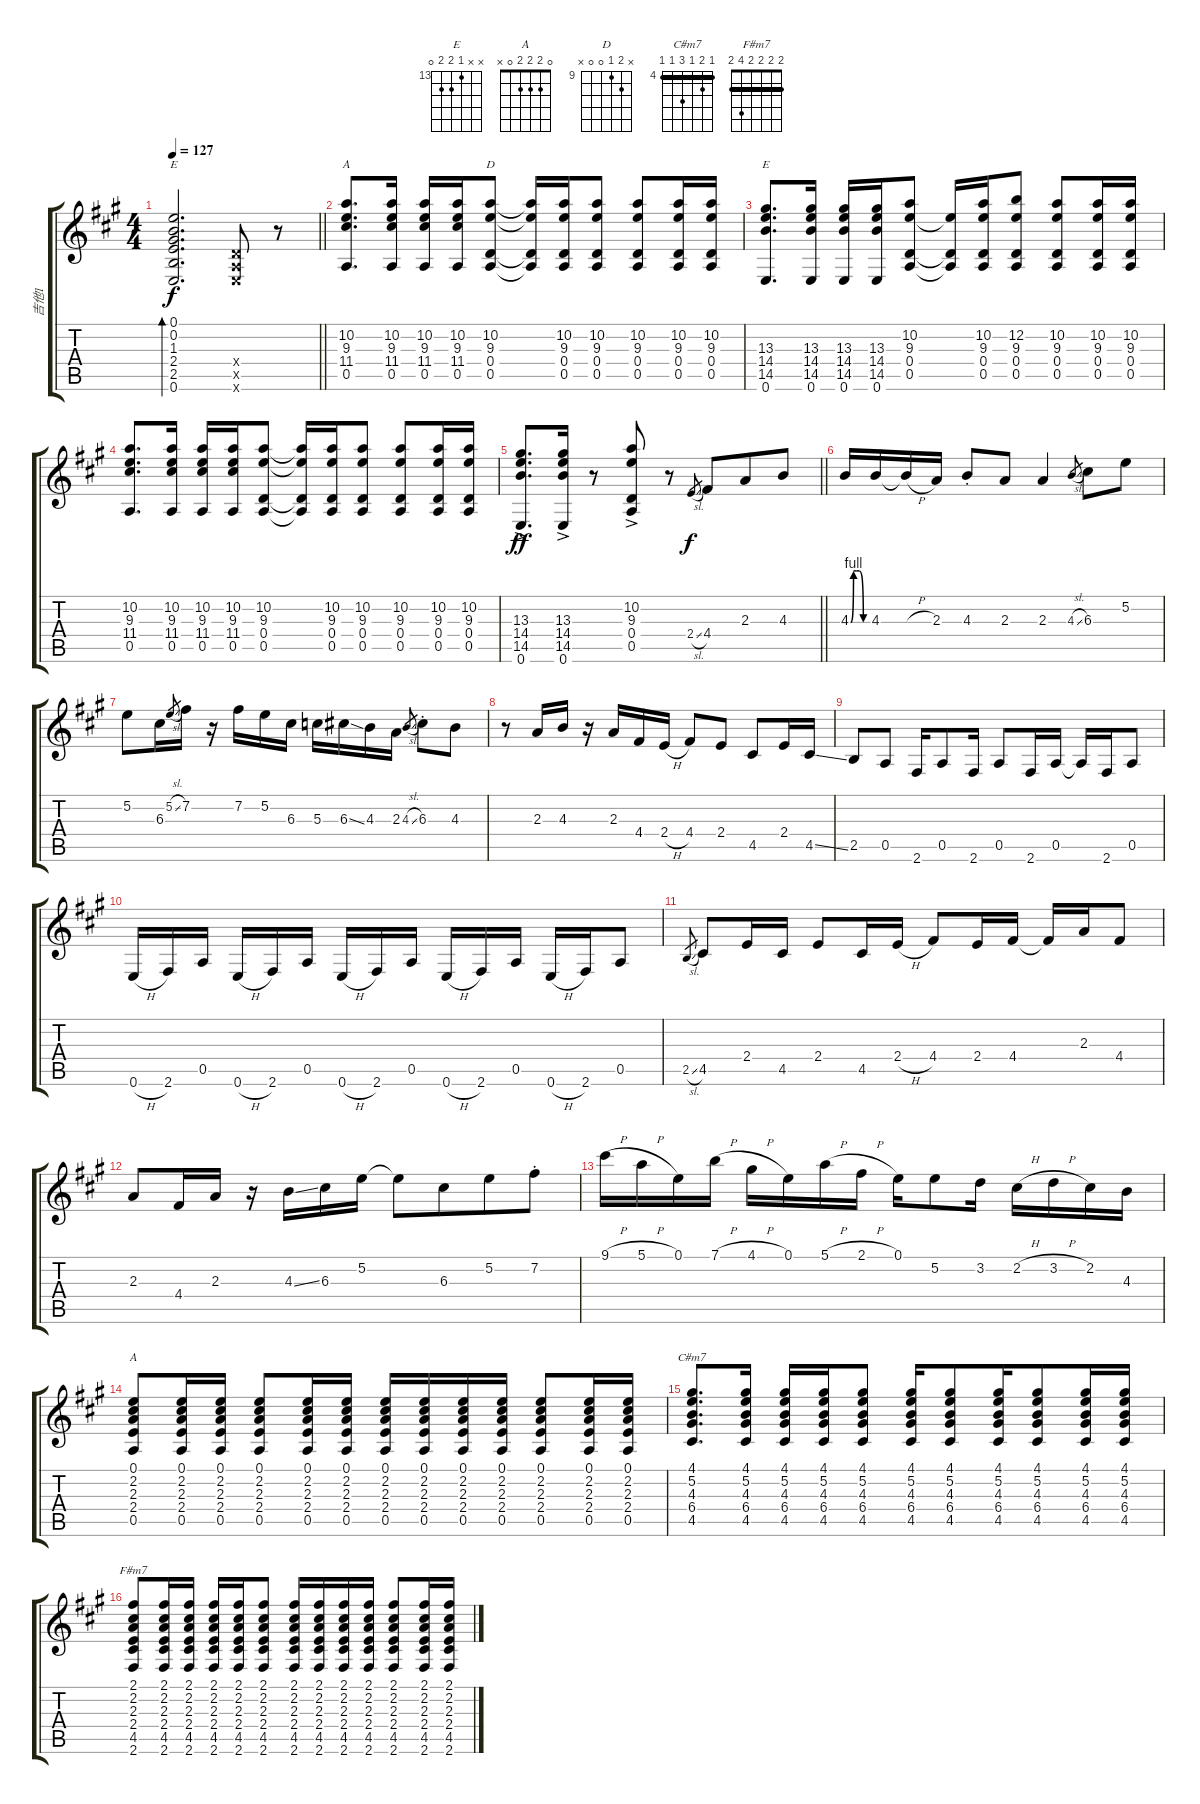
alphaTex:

\track ("吉他1" "吉他1") {instrument acousticguitarsteel}
\staff {score tabs}
\tuning (E4 B3 G3 D3 A2 E2) {hide}
\chord ("E" 0 0 1 2 2 0)
\chord ("A" x 10 9 11 0 x) {firstfret 9}
\chord ("D" x 10 9 0 0 x) {firstfret 9}
\chord ("E" x x 13 14 14 0) {firstfret 13}
\chord ("A" 0 2 2 2 0 x)
\chord ("C#m7" 4 5 4 6 4 4) {firstfret 4 barre 4}
\chord ("F#m7" 2 2 2 2 4 2) {barre 2}
\ts (4 4)
\tempo 127
\clef g2
\barLineRight lightlight
\ks a
(0.1 0.2 1.3 2.4 2.5 0.6).2{d bd 120 ch "E" dy f} (0.4{x} 0.5{x} 0.6{x}).8 r.8 |
(10.2 9.3 11.4 0.5).8{d ch "A"} (10.2 9.3 11.4 0.5).16 (10.2 9.3 11.4 0.5).16 (10.2 9.3 11.4 0.5).16 (10.2 9.3 0.4 0.5).8{ch "D"} (10.2{t} 9.3{t} 0.4{t} 0.5{t}).16 (10.2 9.3 0.4 0.5).16 (10.2 9.3 0.4 0.5).8 (10.2 9.3 0.4 0.5).8 (10.2 9.3 0.4 0.5).16 (10.2 9.3 0.4 0.5).16 |
(13.3 14.4 14.5 0.6).8{d ch "E"} (13.3 14.4 14.5 0.6).16 (13.3 14.4 14.5 0.6).16 (13.3 14.4 14.5 0.6).16 (10.2 9.3 0.4 0.5).8 (9.3{t} 0.4{t} 0.5{t}).16 (10.2 9.3 0.4 0.5).16 (12.2 9.3 0.4 0.5).8 (10.2 9.3 0.4 0.5).8 (10.2 9.3 0.4 0.5).16 (10.2 9.3 0.4 0.5).16 |
(10.2 9.3 11.4 0.5).8{d} (10.2 9.3 11.4 0.5).16 (10.2 9.3 11.4 0.5).16 (10.2 9.3 11.4 0.5).16 (10.2 9.3 0.4 0.5).8 (10.2{t} 9.3{t} 0.4{t} 0.5{t}).16 (10.2 9.3 0.4 0.5).16 (10.2 9.3 0.4 0.5).8 (10.2 9.3 0.4 0.5).8 (10.2 9.3 0.4 0.5).16 (10.2 9.3 0.4 0.5).16 |
\barLineRight lightlight
(13.3{ac} 14.4{ac} 14.5{ac} 0.6{ac}).8{d dy ff} (13.3{ac} 14.4{ac} 14.5{ac} 0.6{ac}).16 r.8 (10.2{ac} 9.3{ac} 0.4{ac} 0.5{ac}).8 r.8 2.4{sl}.8{gr dy f} 4.4.8{beam merge} 2.3.8 4.3.8 |
4.3{be (custom 0 0 10 4 20 4 30 4 45 0 60 0)}.16 4.3.16 4.3{h t}.16 2.3.16 4.3{st}.8 2.3.8 2.3.4 4.3{sl}.8{gr} 6.3.8 5.2.8 |
5.2.8 6.3.16 5.2{sl}.8{gr} 7.2.16 r.16 7.2.16 5.2.16 6.3.16 5.3.16 6.3{ss}.16 4.3.16 2.3.16 4.3{sl}.8{gr} 6.3{st}.8 4.3.8 |
r.8 2.3.16 4.3.16 r.16 2.3.16 4.4.16 2.4{h}.16 4.4.8 2.4.8 4.5.8 2.4.16 4.5{ss}.16 |
2.5.8 0.5.8 2.6.16 0.5.8 2.6.16 0.5.8 2.6.16{beam merge} 0.5.16{beam split} 0.5{t}.16 2.6.16{beam merge} 0.5.8 |
0.6{h}.16 2.6.16 0.5.16{beam split} 0.6{h}.16{beam merge} 2.6.16 0.5.16{beam split} 0.6{h}.16 2.6.16{beam merge} 0.5.16{beam split} 0.6{h}.16 2.6.16 0.5.16 0.6{h}.16 2.6.16 0.5.8 |
2.5{sl}.8{gr} 4.5.8 2.4.16 4.5.16 2.4.8 4.5.16 2.4{h}.16 4.4.8 2.4.16 4.4.16 4.4{t}.16 2.3.16 4.4.8 |
2.3.8 4.4.16 2.3.16 r.16 4.3{ss}.16 6.3.16 5.2.16 5.2{t}.8 6.3.8{beam merge} 5.2.8 7.2{st}.8 |
9.1{h}.16 5.1{h}.16 0.1.16 7.1{h}.16 4.1{h}.16 0.1.16 5.1{h}.16 2.1{h}.16 0.1.16 5.2.8 3.2.16 2.2{h}.16 3.2{h}.16 2.2.16 4.3.16 |
(0.1 2.2 2.3 2.4 0.5).8{ch "A"} (0.1 2.2 2.3 2.4 0.5).16{beam merge} (0.1 2.2 2.3 2.4 0.5).16{beam split} (0.1 2.2 2.3 2.4 0.5).8 (0.1 2.2 2.3 2.4 0.5).16{beam merge} (0.1 2.2 2.3 2.4 0.5).16{beam split} (0.1 2.2 2.3 2.4 0.5).16 (0.1 2.2 2.3 2.4 0.5).16 (0.1 2.2 2.3 2.4 0.5).16 (0.1 2.2 2.3 2.4 0.5).16 (0.1 2.2 2.3 2.4 0.5).8{beam merge} (0.1 2.2 2.3 2.4 0.5).16 (0.1 2.2 2.3 2.4 0.5).16 |
(4.1 5.2 4.3 6.4 4.5).8{d ch "C#m7" beam merge} (4.1 5.2 4.3 6.4 4.5).16{beam split} (4.1 5.2 4.3 6.4 4.5).16{beam merge} (4.1 5.2 4.3 6.4 4.5).16{beam merge} (4.1 5.2 4.3 6.4 4.5).8 (4.1 5.2 4.3 6.4 4.5).16{beam merge} (4.1 5.2 4.3 6.4 4.5).8{beam merge} (4.1 5.2 4.3 6.4 4.5).16{beam merge} (4.1 5.2 4.3 6.4 4.5).8{beam merge} (4.1 5.2 4.3 6.4 4.5).16{beam merge} (4.1 5.2 4.3 6.4 4.5).16 |
(2.1 2.2 2.3 2.4 4.5 2.6).8{ch "F#m7"} (2.1 2.2 2.3 2.4 4.5 2.6).16{beam merge} (2.1 2.2 2.3 2.4 4.5 2.6).16 (2.1 2.2 2.3 2.4 4.5 2.6).16 (2.1 2.2 2.3 2.4 4.5 2.6).16{beam merge} (2.1 2.2 2.3 2.4 4.5 2.6).8{beam split} (2.1 2.2 2.3 2.4 4.5 2.6).16 (2.1 2.2 2.3 2.4 4.5 2.6).16 (2.1 2.2 2.3 2.4 4.5 2.6).16 (2.1 2.2 2.3 2.4 4.5 2.6).16 (2.1 2.2 2.3 2.4 4.5 2.6).8 (2.1 2.2 2.3 2.4 4.5 2.6).16 (2.1 2.2 2.3 2.4 4.5 2.6).16
